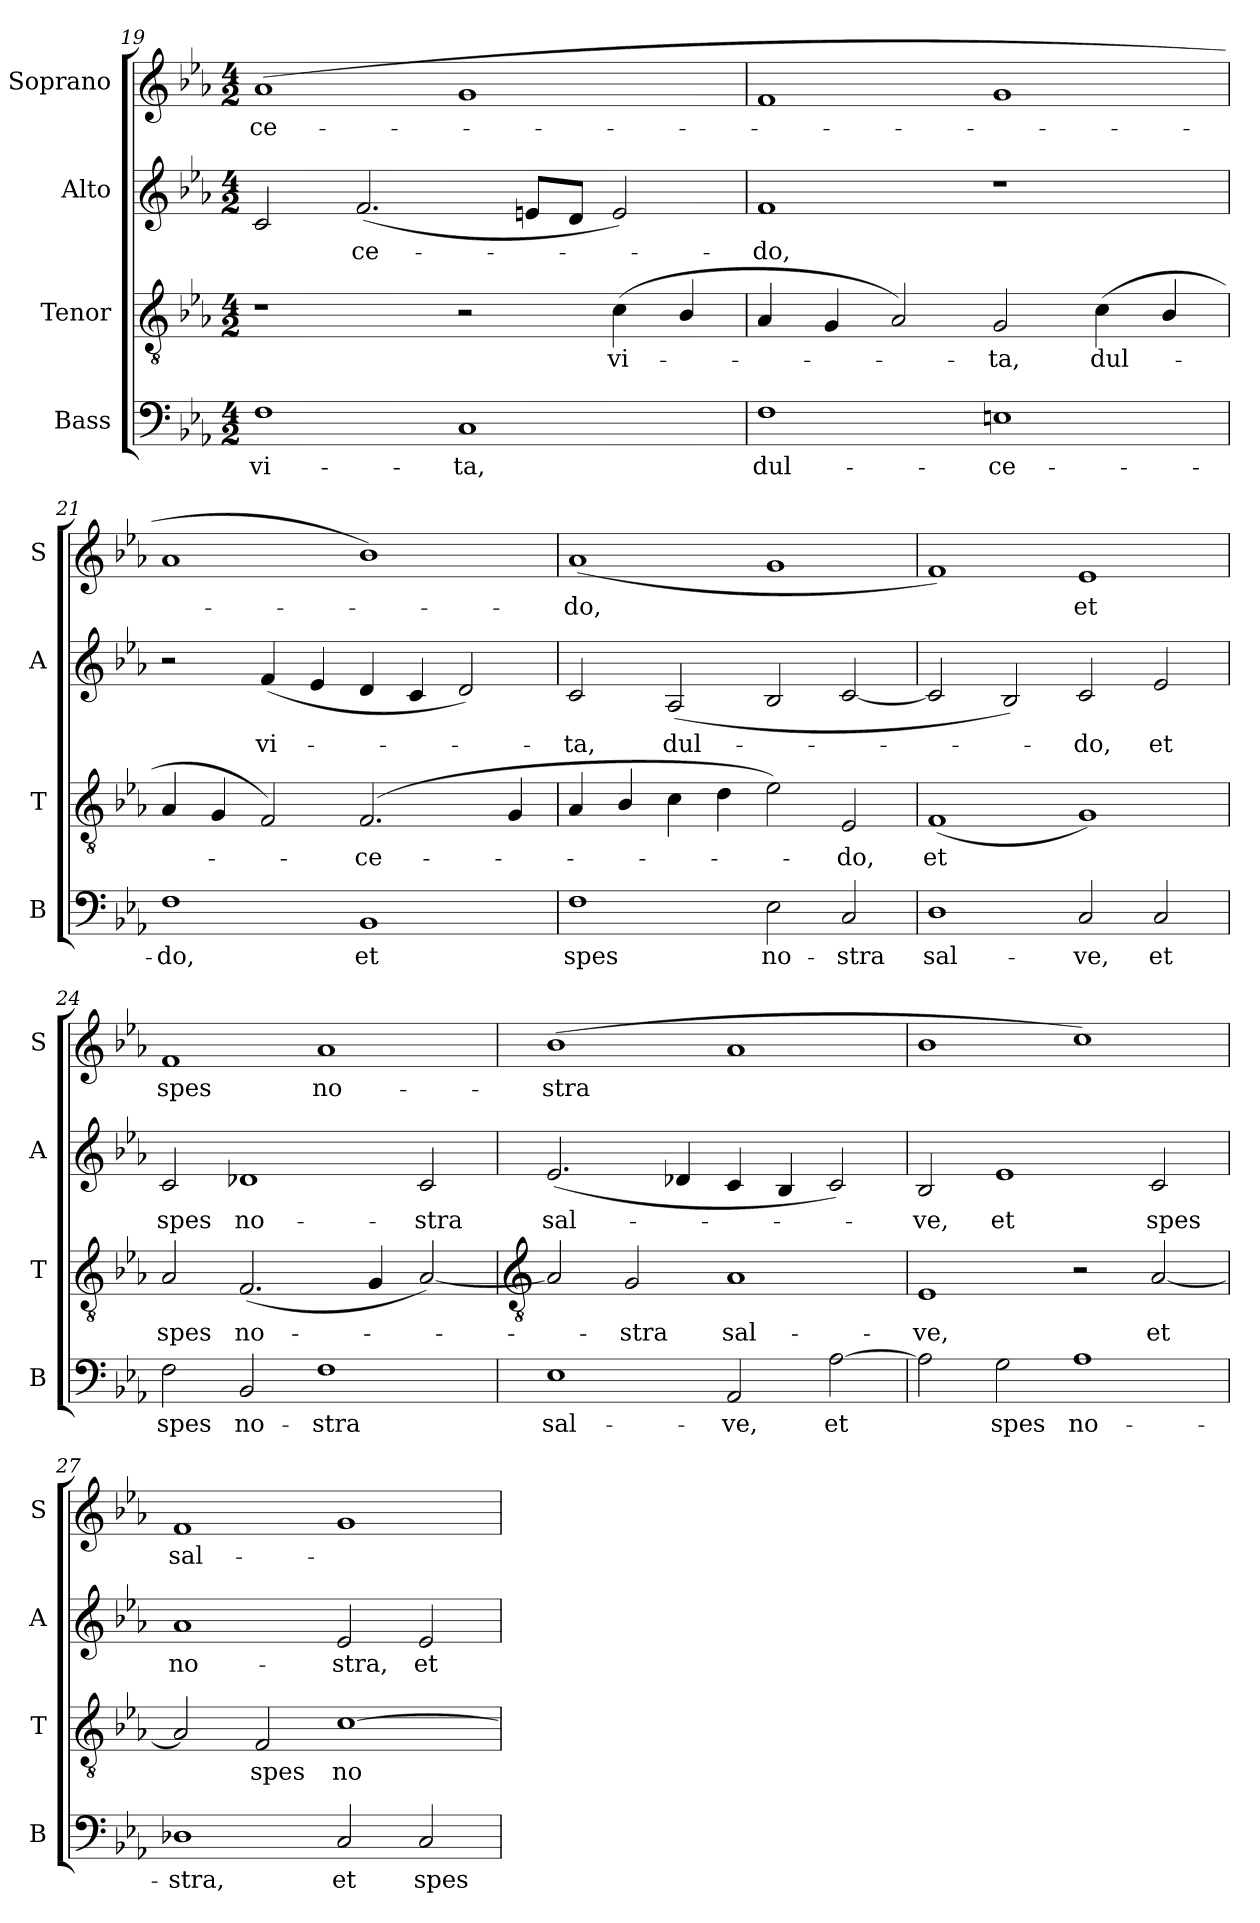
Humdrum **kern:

**kern	**text	**kern	**text	**kern	**text	**kern	**text
*part4	*part4	*part3	*part3	*part2	*part2	*part1	*part1
*staff4	*staff4	*staff3	*staff3	*staff2	*staff2	*staff1	*staff1
*I"Bass	*	*I"Tenor	*	*I"Alto	*	*I"Soprano	*
*I'B	*	*I'T	*	*I'A	*	*I'S	*
!!LO:LB:g=z
*clefF4	*	*clefGv2	*	*clefG2	*	*clefG2	*
*k[b-e-a-]	*	*k[b-e-a-]	*	*k[b-e-a-]	*	*k[b-e-a-]	*
*E-:	*	*E-:	*	*E-:	*	*E-:	*
*M4/2	*	*M4/2	*	*M4/2	*	*M4/2	*
=19	=19	=19	=19	=19	=19	=19	=19
!	!LO:LY:b	!	!	!	!	!	!LO:LY:b
1F	vi-	1r	.	2c	.	(>1a-	ce-
!	!	!	!	!	!LO:LY:b	!	!
.	.	.	.	(<2.f	ce-	.	.
!	!LO:LY:b	!	!	!	!	!	!
1C	-ta,	2r	.	.	.	1g	.
.	.	.	.	8enL	.	.	.
.	.	.	.	8dJ	.	.	.
!	!	!	!LO:LY:b	!	!	!	!
.	.	(<4c	vi-	2e)	.	.	.
.	.	4B-/	.	.	.	.	.
=20	=20	=20	=20	=20	=20	=20	=20
!	!LO:LY:b	!	!	!	!LO:LY:b	!	!
1F	dul-	4A-	.	1f	do,	1f	.
.	.	4G	.	.	.	.	.
.	.	2A-)	.	.	.	.	.
!	!LO:LY:b	!	!LO:LY:b	!	!	!	!
1En	-ce-	2G	ta,	1r	.	1g	.
!	!	!	!LO:LY:b	!	!	!	!
.	.	(<4c	dul-	.	.	.	.
.	.	4B-/	.	.	.	.	.
=21	=21	=21	=21	=21	=21	=21	=21
!	!LO:LY:b	!	!	!	!	!	!
1F	-do,	4A-	.	2r	.	1a-	.
.	.	4G	.	.	.	.	.
!	!	!	!	!	!LO:LY:b	!	!
.	.	2F)	.	(<4f	vi-	.	.
.	.	.	.	4e-	.	.	.
!	!LO:LY:b	!	!LO:LY:b	!	!	!	!
1BB-	et	(>2.F	ce-	4d	.	1b-)	.
.	.	.	.	4c	.	.	.
.	.	.	.	2d)	.	.	.
.	.	4G	.	.	.	.	.
=22	=22	=22	=22	=22	=22	=22	=22
!	!LO:LY:b	!	!	!	!LO:LY:b	!	!LO:LY:b
1F	spes	4A-	.	2c	ta,	(<1a-	do,
.	.	4B-/	.	.	.	.	.
!	!	!	!	!	!LO:LY:b	!	!
.	.	4c	.	(<2A-	dul-	.	.
.	.	4d	.	.	.	.	.
!	!LO:LY:b	!	!	!	!	!	!
2E-	no-	2e-)	.	2B-	.	1g	.
!	!LO:LY:b	!	!LO:LY:b	!	!	!	!
2C	-stra	2E-	do,	[2c	.	.	.
=23	=23	=23	=23	=23	=23	=23	=23
!	!LO:LY:b	!	!LO:LY:b	!	!	!	!
1D	sal-	(<1F	et	2c]	.	1f)	.
.	.	.	.	2B-)	.	.	.
!	!LO:LY:b	!	!	!	!LO:LY:b	!	!LO:LY:b
2C	-ve,	1G)	.	2c	do,	1e-	et
!	!LO:LY:b	!	!	!	!LO:LY:b	!	!
2C	et	.	.	2e-	et	.	.
=24	=24	=24	=24	=24	=24	=24	=24
!	!LO:LY:b	!	!LO:LY:b	!	!LO:LY:b	!	!LO:LY:b
2F	spes	2A-	spes	2c	spes	1f	spes
!	!LO:LY:b	!	!LO:LY:b	!	!LO:LY:b	!	!
2BB-	no-	(<2.F	no-	1d-X	no-	.	.
!	!LO:LY:b	!	!	!	!	!	!LO:LY:b
1F	-stra	.	.	.	.	1a-	no-
.	.	4G	.	.	.	.	.
!	!	!	!	!	!LO:LY:b	!	!
.	.	[2A-)	.	2c	-stra	.	.
!!LO:LB:g=z
=25	=25	=25	=25	=25	=25	=25	=25
*	*	*clefGv2	*	*	*	*	*
!	!LO:LY:b	!	!	!	!LO:LY:b	!	!LO:LY:b
1E-	sal-	2A-]	.	(<2.e-	sal-	(>1b-	-stra
!	!	!	!LO:LY:b	!	!	!	!
.	.	2G	stra	.	.	.	.
.	.	.	.	4d-	.	.	.
!	!LO:LY:b	!	!LO:LY:b	!	!	!	!
2AA-	-ve,	1A-	sal-	4c	.	1a-	.
.	.	.	.	4B-	.	.	.
!	!LO:LY:b	!	!	!	!	!	!
[2A-	et	.	.	2c)	.	.	.
=26	=26	=26	=26	=26	=26	=26	=26
!	!	!	!LO:LY:b	!	!LO:LY:b	!	!
2A-]	.	1E-	-ve,	2B-	ve,	1b-	.
!	!LO:LY:b	!	!	!	!LO:LY:b	!	!
2G	spes	.	.	1e-	et	.	.
!	!LO:LY:b	!	!	!	!	!	!
1A-	no-	2r	.	.	.	1cc)	.
!	!	!	!LO:LY:b	!	!LO:LY:b	!	!
.	.	[2A-	et	2c	spes	.	.
=27	=27	=27	=27	=27	=27	=27	=27
!	!LO:LY:b	!	!	!	!LO:LY:b	!	!LO:LY:b
1D-X	-stra,	2A-]	.	1a-	no-	1f	sal-
!	!	!	!LO:LY:b	!	!	!	!
.	.	2F	spes	.	.	.	.
!	!LO:LY:b	!	!LO:LY:b	!	!LO:LY:b	!	!
2C	et	[1c	no-	2e-	-stra,	1g	.
!	!LO:LY:b	!	!	!	!LO:LY:b	!	!
2C	spes	.	.	2e-	et	.	.
=	=	=	=	=	=	=	=
*-	*-	*-	*-	*-	*-	*-	*-
